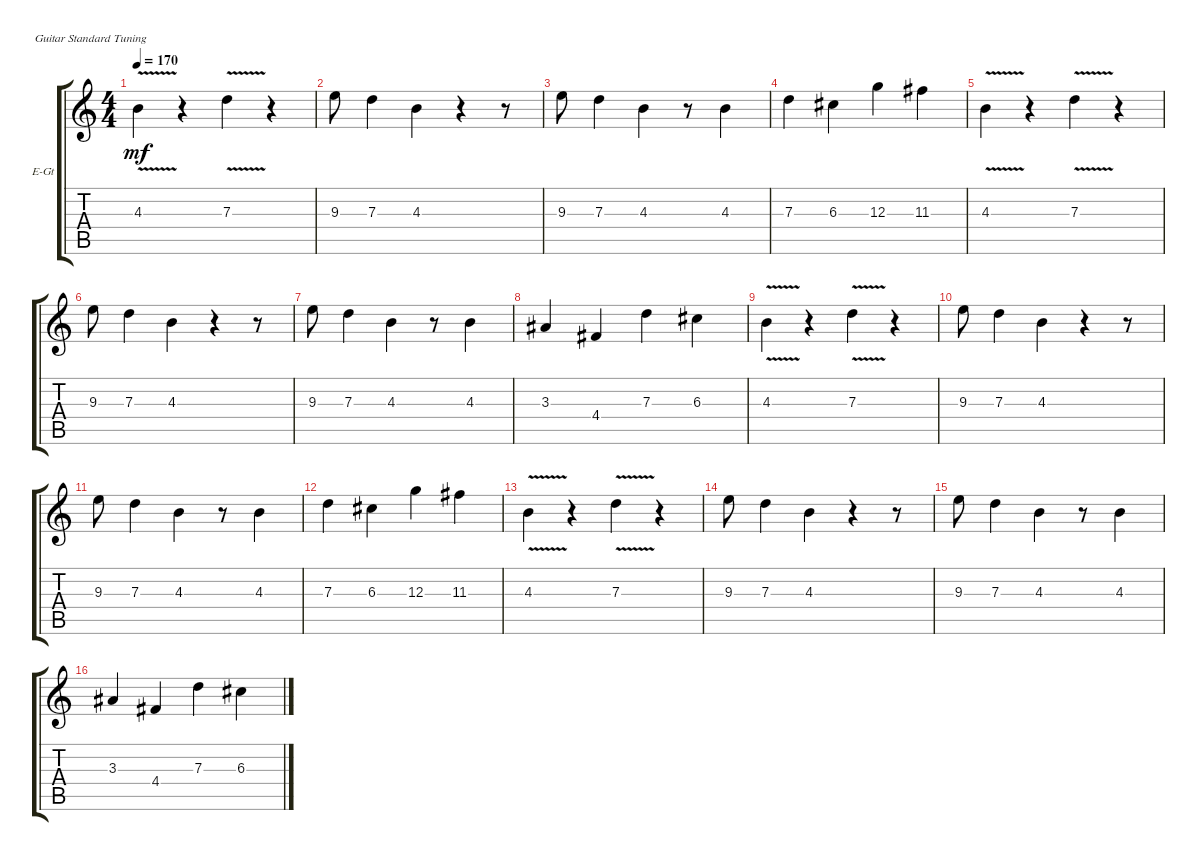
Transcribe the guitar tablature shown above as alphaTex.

\defaultSystemsLayout 4
\bracketExtendMode groupsimilarinstruments
\firstSystemTrackNameOrientation horizontal
\otherSystemsTrackNameOrientation horizontal
\track ("Electric Guitar" "E-Gt") {instrument distortionguitar}
\staff {score tabs}
\tuning (E4 B3 G3 D3 A2 E2)
\ts (4 4)
\tempo 170
\clef g2
\ks c
4.3{v}.4{dy mf} r.4 7.3{v}.4 r.4 |
9.3.8 7.3.4 4.3.4 r.4 r.8 |
9.3.8 7.3.4 4.3.4 r.8 4.3.4 |
7.3.4 6.3.4 12.3.4 11.3.4 |
4.3{v}.4 r.4 7.3{v}.4 r.4 |
9.3.8 7.3.4 4.3.4 r.4 r.8 |
9.3.8 7.3.4 4.3.4 r.8 4.3.4 |
3.3.4 4.4.4 7.3.4 6.3.4 |
4.3{v}.4 r.4 7.3{v}.4 r.4 |
9.3.8 7.3.4 4.3.4 r.4 r.8 |
9.3.8 7.3.4 4.3.4 r.8 4.3.4 |
7.3.4 6.3.4 12.3.4 11.3.4 |
4.3{v}.4 r.4 7.3{v}.4 r.4 |
9.3.8 7.3.4 4.3.4 r.4 r.8 |
9.3.8 7.3.4 4.3.4 r.8 4.3.4 |
3.3.4 4.4.4 7.3.4 6.3.4
